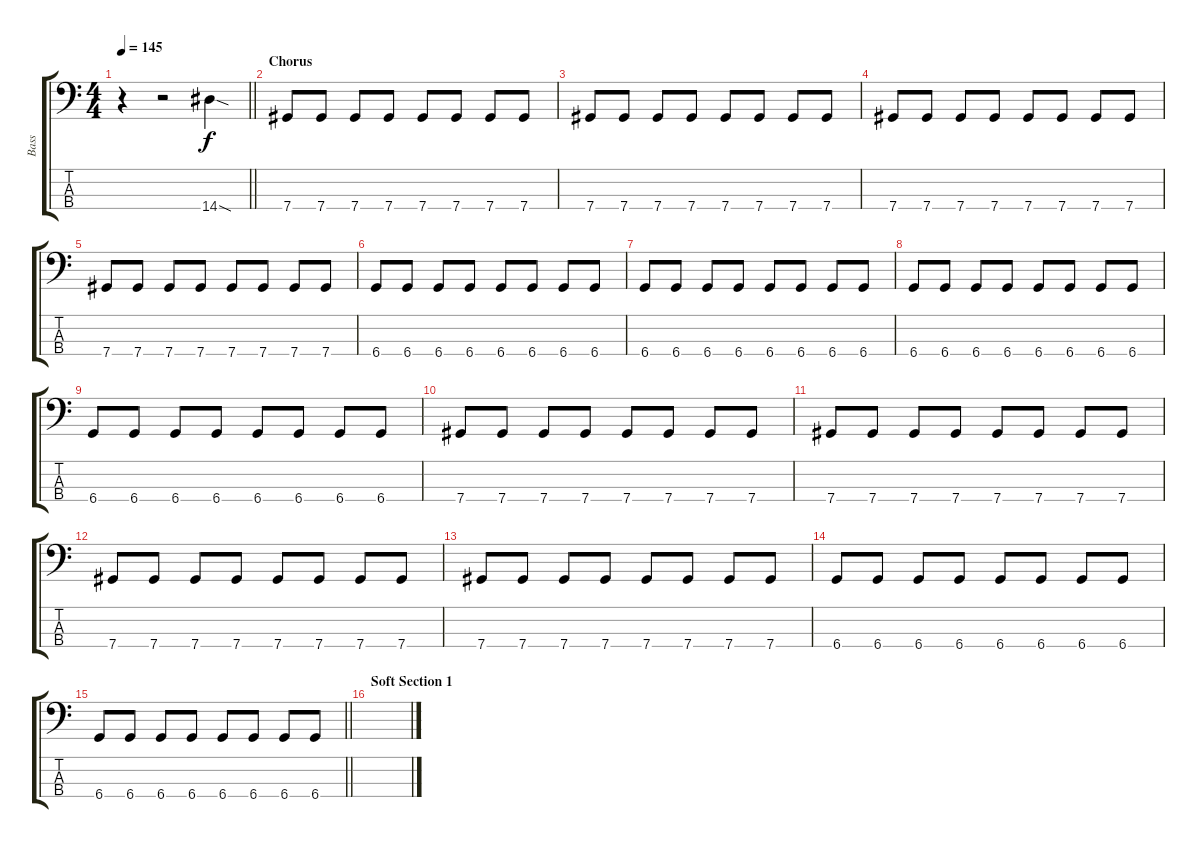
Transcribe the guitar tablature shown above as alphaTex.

\track ("Bass" "Bass") {instrument electricbasspick}
\staff {score tabs}
\tuning (Gb2 Db2 Ab1 Db1) {hide}
\ts (4 4)
\tempo 145
\clef f4
\barLineRight lightlight
\ks c
r.4{dy f} r.2 14.4{sod}.4 |
\section ("" "Chorus")
7.4.8 7.4.8 7.4.8 7.4.8 7.4.8 7.4.8 7.4.8 7.4.8 |
7.4.8 7.4.8 7.4.8 7.4.8 7.4.8 7.4.8 7.4.8 7.4.8 |
7.4.8 7.4.8 7.4.8 7.4.8 7.4.8 7.4.8 7.4.8 7.4.8 |
7.4.8 7.4.8 7.4.8 7.4.8 7.4.8 7.4.8 7.4.8 7.4.8 |
6.4.8 6.4.8 6.4.8 6.4.8 6.4.8 6.4.8 6.4.8 6.4.8 |
6.4.8 6.4.8 6.4.8 6.4.8 6.4.8 6.4.8 6.4.8 6.4.8 |
6.4.8 6.4.8 6.4.8 6.4.8 6.4.8 6.4.8 6.4.8 6.4.8 |
6.4.8 6.4.8 6.4.8 6.4.8 6.4.8 6.4.8 6.4.8 6.4.8 |
7.4.8 7.4.8 7.4.8 7.4.8 7.4.8 7.4.8 7.4.8 7.4.8 |
7.4.8 7.4.8 7.4.8 7.4.8 7.4.8 7.4.8 7.4.8 7.4.8 |
7.4.8 7.4.8 7.4.8 7.4.8 7.4.8 7.4.8 7.4.8 7.4.8 |
7.4.8 7.4.8 7.4.8 7.4.8 7.4.8 7.4.8 7.4.8 7.4.8 |
6.4.8 6.4.8 6.4.8 6.4.8 6.4.8 6.4.8 6.4.8 6.4.8 |
\barLineRight lightlight
6.4.8 6.4.8 6.4.8 6.4.8 6.4.8 6.4.8 6.4.8 6.4.8 |
\section ("" "Soft Section 1")
